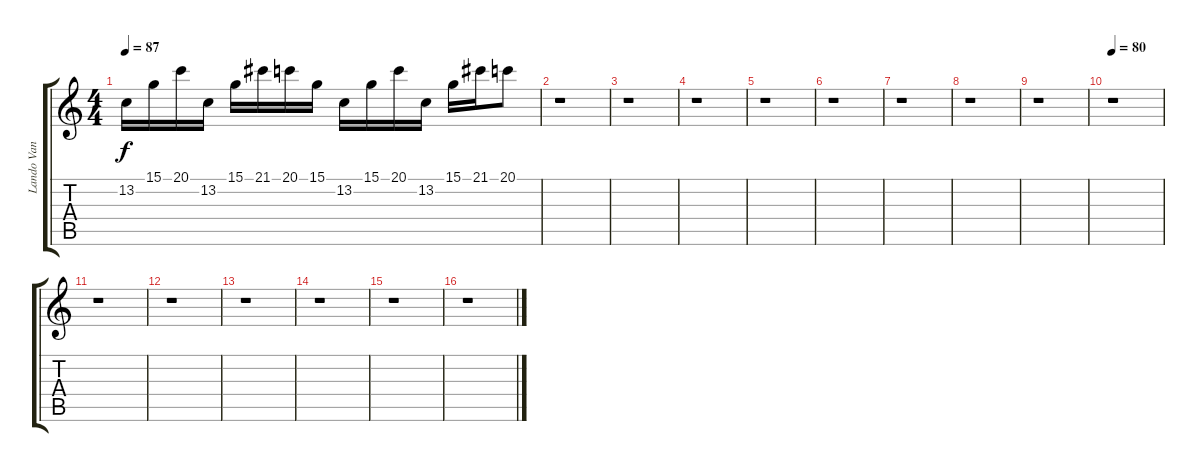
\track ("Lando Van Gils" "Lando Van ") {instrument acousticgrandpiano}
\staff {score tabs}
\tuning (E4 B3 G3 D3 A2 E2) {hide}
\ts (4 4)
\tempo 87
\clef g2
\ks c
13.2.16{dy f} 15.1.16 20.1.16 13.2.16 15.1.16 21.1.16 20.1.16 15.1.16 13.2.16 15.1.16 20.1.16 13.2.16 15.1.16 21.1.16 20.1.8 |
r.1 |
r.1 |
r.1 |
r.1 |
r.1 |
r.1 |
r.1 |
r.1 |
\tempo 80
r.1 |
r.1 |
r.1 |
r.1 |
r.1 |
r.1 |
r.1
